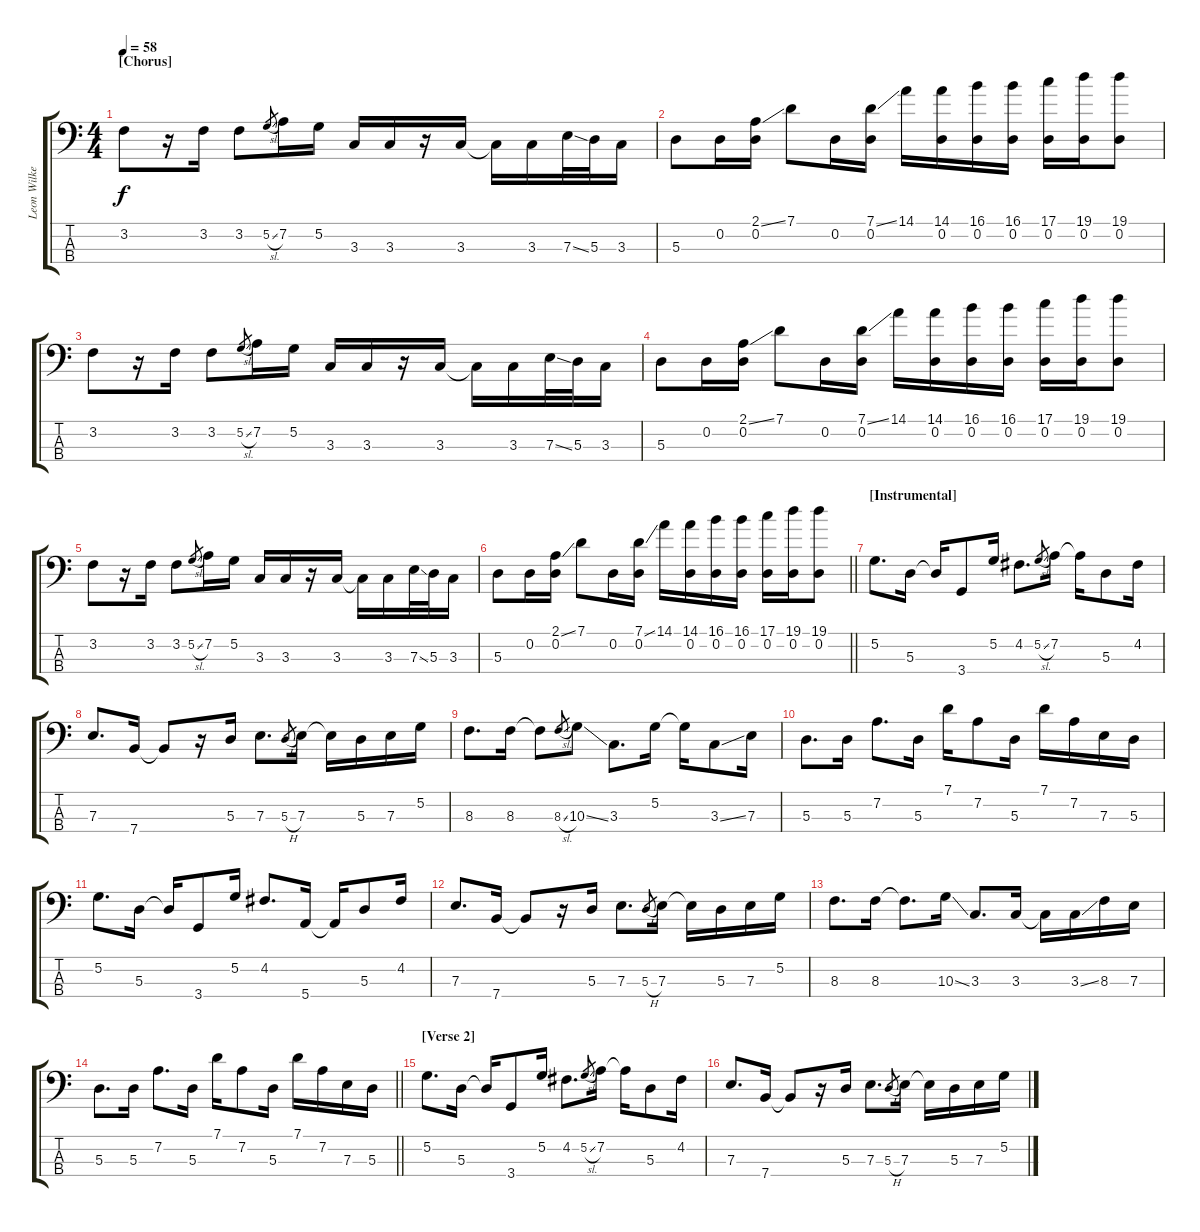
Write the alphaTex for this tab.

\track ("Leon Wilkeson (Bass Guitar)" "Leon Wilke") {instrument electricbassfinger}
\staff {score tabs}
\tuning (G2 D2 A1 E1) {hide}
\ts (4 4)
\section ("" "[Chorus]")
\tempo 58
\clef f4
\ks c
3.2.8{dy f} r.16 3.2.16 3.2.8 5.2{sl}.8{gr} 7.2.16 5.2.16 3.3.16 3.3.16 r.16 3.3.16 3.3{t}.16 3.3.16 7.3{ss}.32 5.3.32 3.3.16 |
5.3.8 0.2.16 (2.1{ss} 0.2).16 7.1.8 0.2.16 (7.1{ss} 0.2).16 14.1.16 (14.1 0.2).16 (16.1 0.2).16 (16.1 0.2).16 (17.1 0.2).16 (19.1 0.2).16 (19.1 0.2).8 |
3.2.8 r.16 3.2.16 3.2.8 5.2{sl}.8{gr} 7.2.16 5.2.16 3.3.16 3.3.16 r.16 3.3.16 3.3{t}.16 3.3.16 7.3{ss}.32 5.3.32 3.3.16 |
5.3.8 0.2.16 (2.1{ss} 0.2).16 7.1.8 0.2.16 (7.1{ss} 0.2).16 14.1.16 (14.1 0.2).16 (16.1 0.2).16 (16.1 0.2).16 (17.1 0.2).16 (19.1 0.2).16 (19.1 0.2).8 |
3.2.8 r.16 3.2.16 3.2.8 5.2{sl}.8{gr} 7.2.16 5.2.16 3.3.16 3.3.16 r.16 3.3.16 3.3{t}.16 3.3.16 7.3{ss}.32 5.3.32 3.3.16 |
\barLineRight lightlight
5.3.8 0.2.16 (2.1{ss} 0.2).16 7.1.8 0.2.16 (7.1{ss} 0.2).16 14.1.16 (14.1 0.2).16 (16.1 0.2).16 (16.1 0.2).16 (17.1 0.2).16 (19.1 0.2).16 (19.1 0.2).8 |
\section ("" "[Instrumental]")
5.2.8{d} 5.3.16 5.3{t}.16 3.4.8 5.2.16 4.2.8{d} 5.2{sl}.8{gr} 7.2.16 7.2{t}.16 5.3.8 4.2.16 |
7.3.8{d} 7.4.16 7.4{t}.8 r.16 5.3.16 7.3.8{d} 5.3{h}.8{gr} 7.3.16 7.3{t}.16 5.3.16 7.3.16 5.2.16 |
8.3.8{d} 8.3.16 8.3{t}.8 8.3{sl}.8{gr} 10.3{ss}.8 3.3.8{d} 5.2.16 5.2{t}.16 3.3{ss}.8 7.3.16 |
5.3.8{d} 5.3.16 7.2.8{d} 5.3.16 7.1.16 7.2.8 5.3.16 7.1.16 7.2.16 7.3.16 5.3.16 |
5.2.8{d} 5.3.16 5.3{t}.16 3.4.8 5.2.16 4.2.8{d} 5.4.16 5.4{t}.16 5.3.8 4.2.16 |
7.3.8{d} 7.4.16 7.4{t}.8 r.16 5.3.16 7.3.8{d} 5.3{h}.8{gr} 7.3.16 7.3{t}.16 5.3.16 7.3.16 5.2.16 |
8.3.8{d} 8.3.16 8.3{t}.8{d} 10.3{ss}.16 3.3.8{d} 3.3.16 3.3{t}.16 3.3{ss}.16 8.3.16 7.3.16 |
\barLineRight lightlight
5.3.8{d} 5.3.16 7.2.8{d} 5.3.16 7.1.16 7.2.8 5.3.16 7.1.16 7.2.16 7.3.16 5.3.16 |
\section ("" "[Verse 2]")
5.2.8{d} 5.3.16 5.3{t}.16 3.4.8 5.2.16 4.2.8{d} 5.2{sl}.8{gr} 7.2.16 7.2{t}.16 5.3.8 4.2.16 |
7.3.8{d} 7.4.16 7.4{t}.8 r.16 5.3.16 7.3.8{d} 5.3{h}.8{gr} 7.3.16 7.3{t}.16 5.3.16 7.3.16 5.2.16
